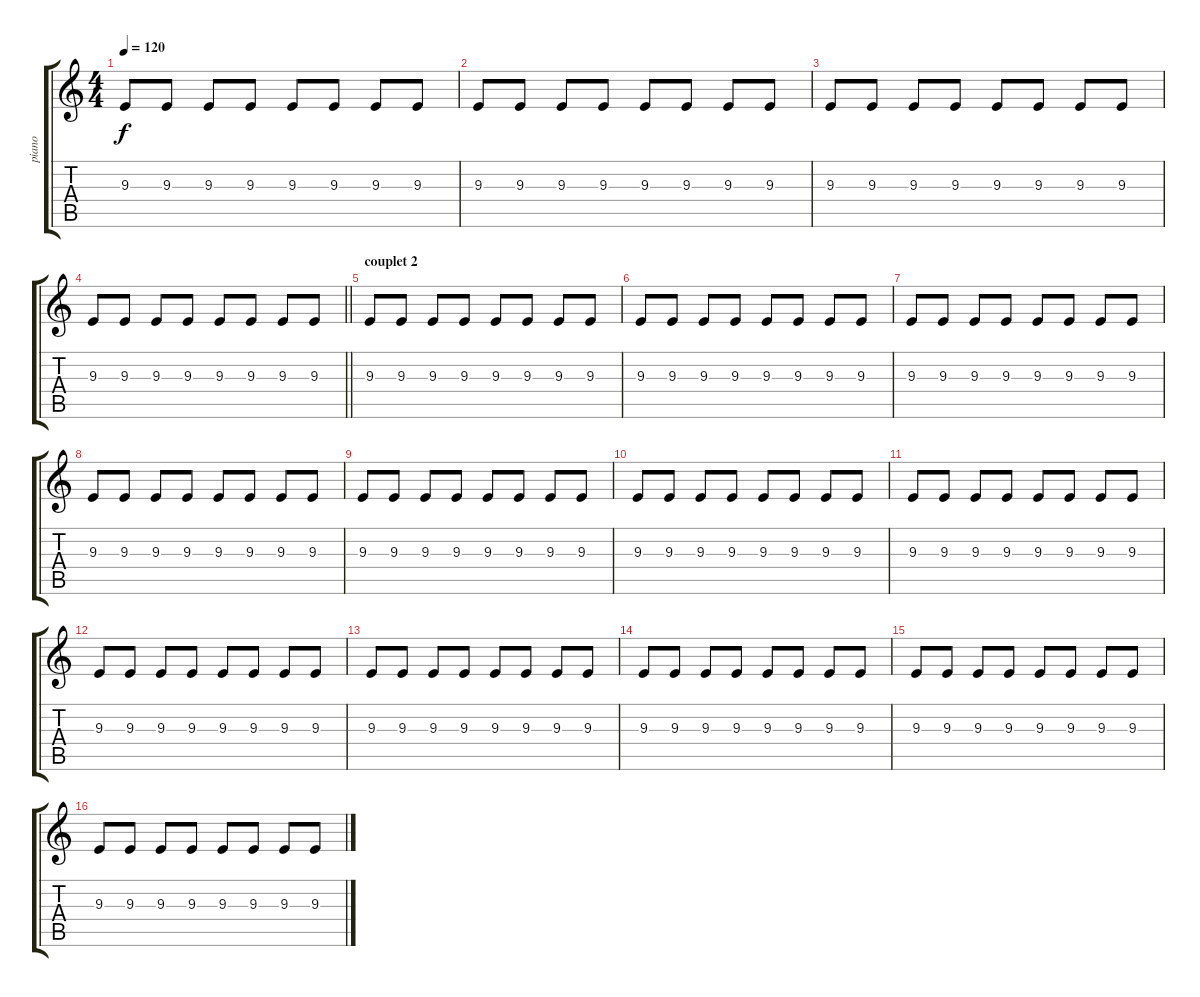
\track ("piano" "piano") {instrument brightacousticpiano}
\staff {score tabs}
\tuning (E4 B3 G3 D3 A2 E2) {hide}
\ts (4 4)
\tempo 120
\clef g2
\ks c
9.3.8{dy f} 9.3.8 9.3.8 9.3.8 9.3.8 9.3.8 9.3.8 9.3.8 |
9.3.8 9.3.8 9.3.8 9.3.8 9.3.8 9.3.8 9.3.8 9.3.8 |
9.3.8 9.3.8 9.3.8 9.3.8 9.3.8 9.3.8 9.3.8 9.3.8 |
\barLineRight lightlight
9.3.8 9.3.8 9.3.8 9.3.8 9.3.8 9.3.8 9.3.8 9.3.8 |
\section ("" "couplet 2")
9.3.8 9.3.8 9.3.8 9.3.8 9.3.8 9.3.8 9.3.8 9.3.8 |
9.3.8 9.3.8 9.3.8 9.3.8 9.3.8 9.3.8 9.3.8 9.3.8 |
9.3.8 9.3.8 9.3.8 9.3.8 9.3.8 9.3.8 9.3.8 9.3.8 |
9.3.8 9.3.8 9.3.8 9.3.8 9.3.8 9.3.8 9.3.8 9.3.8 |
9.3.8 9.3.8 9.3.8 9.3.8 9.3.8 9.3.8 9.3.8 9.3.8 |
9.3.8 9.3.8 9.3.8 9.3.8 9.3.8 9.3.8 9.3.8 9.3.8 |
9.3.8 9.3.8 9.3.8 9.3.8 9.3.8 9.3.8 9.3.8 9.3.8 |
9.3.8 9.3.8 9.3.8 9.3.8 9.3.8 9.3.8 9.3.8 9.3.8 |
9.3.8 9.3.8 9.3.8 9.3.8 9.3.8 9.3.8 9.3.8 9.3.8 |
9.3.8 9.3.8 9.3.8 9.3.8 9.3.8 9.3.8 9.3.8 9.3.8 |
9.3.8 9.3.8 9.3.8 9.3.8 9.3.8 9.3.8 9.3.8 9.3.8 |
9.3.8 9.3.8 9.3.8 9.3.8 9.3.8 9.3.8 9.3.8 9.3.8
